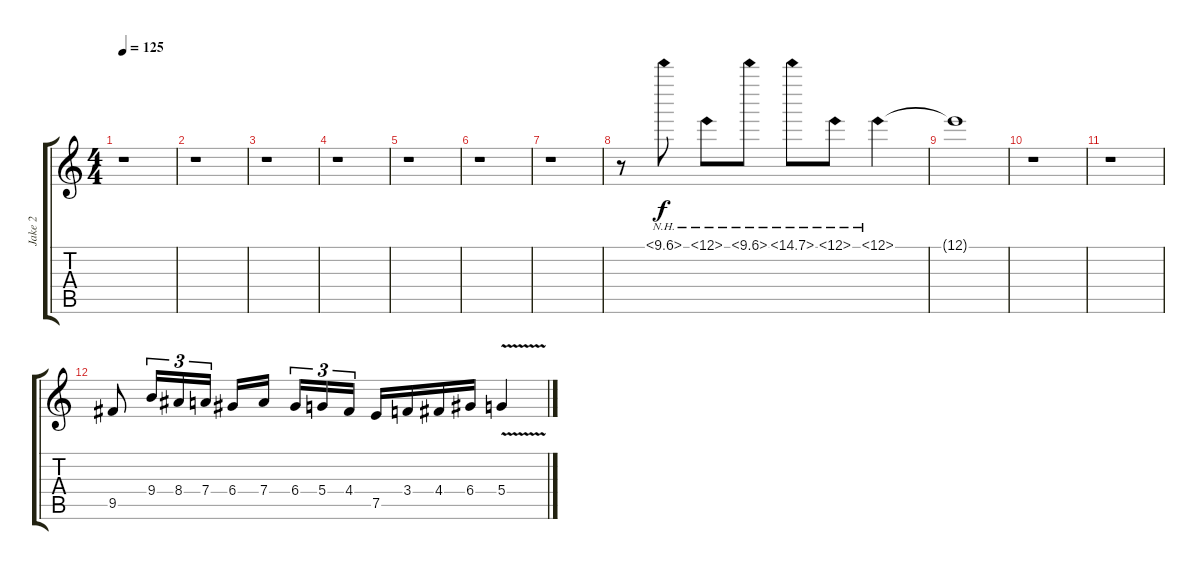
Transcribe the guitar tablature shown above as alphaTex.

\track ("Jake 2" "Jake 2") {instrument electricguitarclean}
\staff {score tabs}
\tuning (E4 B3 G3 D3 A2 E2) {hide}
\ts (4 4)
\tempo 125
\clef g2
\ks c
r.1{dy f} |
r.1 |
r.1 |
r.1 |
r.1 |
r.1 |
r.1 |
r.8{instrument overdrivenguitar} 10.1{nh}.8 12.1{nh}.8 10.1{nh}.8 14.1{nh}.8 13.1{nh}.8 12.1{nh}.4 |
12.1{t}.1 |
r.1 |
r.1 |
9.5.8{instrument overdrivenguitar} 9.4.16{tu (3 2)} 8.4.16{tu (3 2)} 7.4.16{tu (3 2)} 6.4.16 7.4.16{beam splitsecondary} 6.4.16{tu (3 2)} 5.4.16{tu (3 2)} 4.4.16{tu (3 2)} 7.5.16 3.4.16 4.4.16 6.4.16 5.4{v}.4
